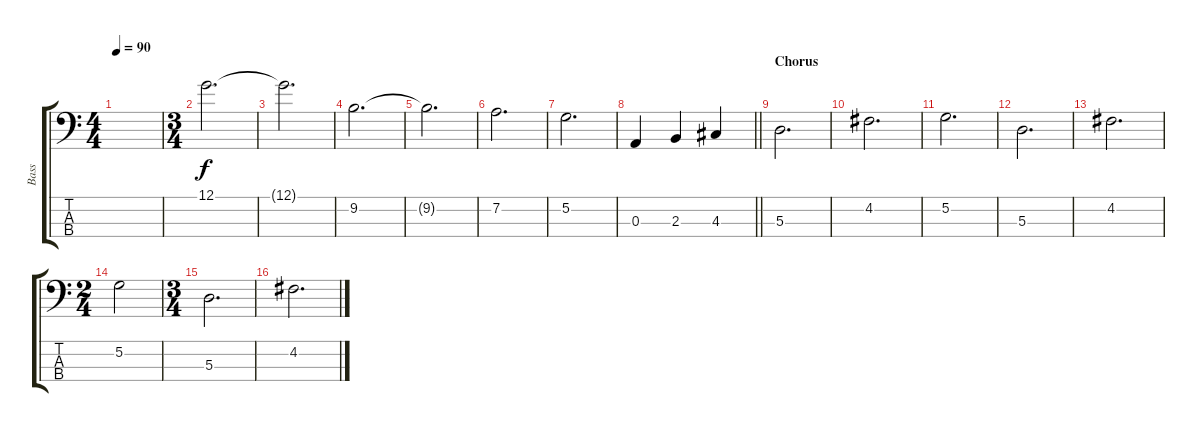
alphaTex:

\track ("Bass" "Bass") {instrument electricbassfinger}
\staff {score tabs}
\tuning (G2 D2 A1 E1) {hide}
\ts (4 4)
\tempo 90
\clef f4
\ks c
|
\ts (3 4)
12.1.2{d} |
12.1{t}.2{d} |
9.2.2{d} |
9.2{t}.2{d} |
7.2.2{d} |
5.2.2{d} |
\barLineRight lightlight
0.3.4 2.3.4 4.3.4 |
\section ("" "Chorus")
5.3.2{d} |
4.2.2{d} |
5.2.2{d} |
5.3.2{d} |
4.2.2{d} |
\ts (2 4)
5.2.2 |
\ts (3 4)
5.3.2{d} |
4.2.2{d}
